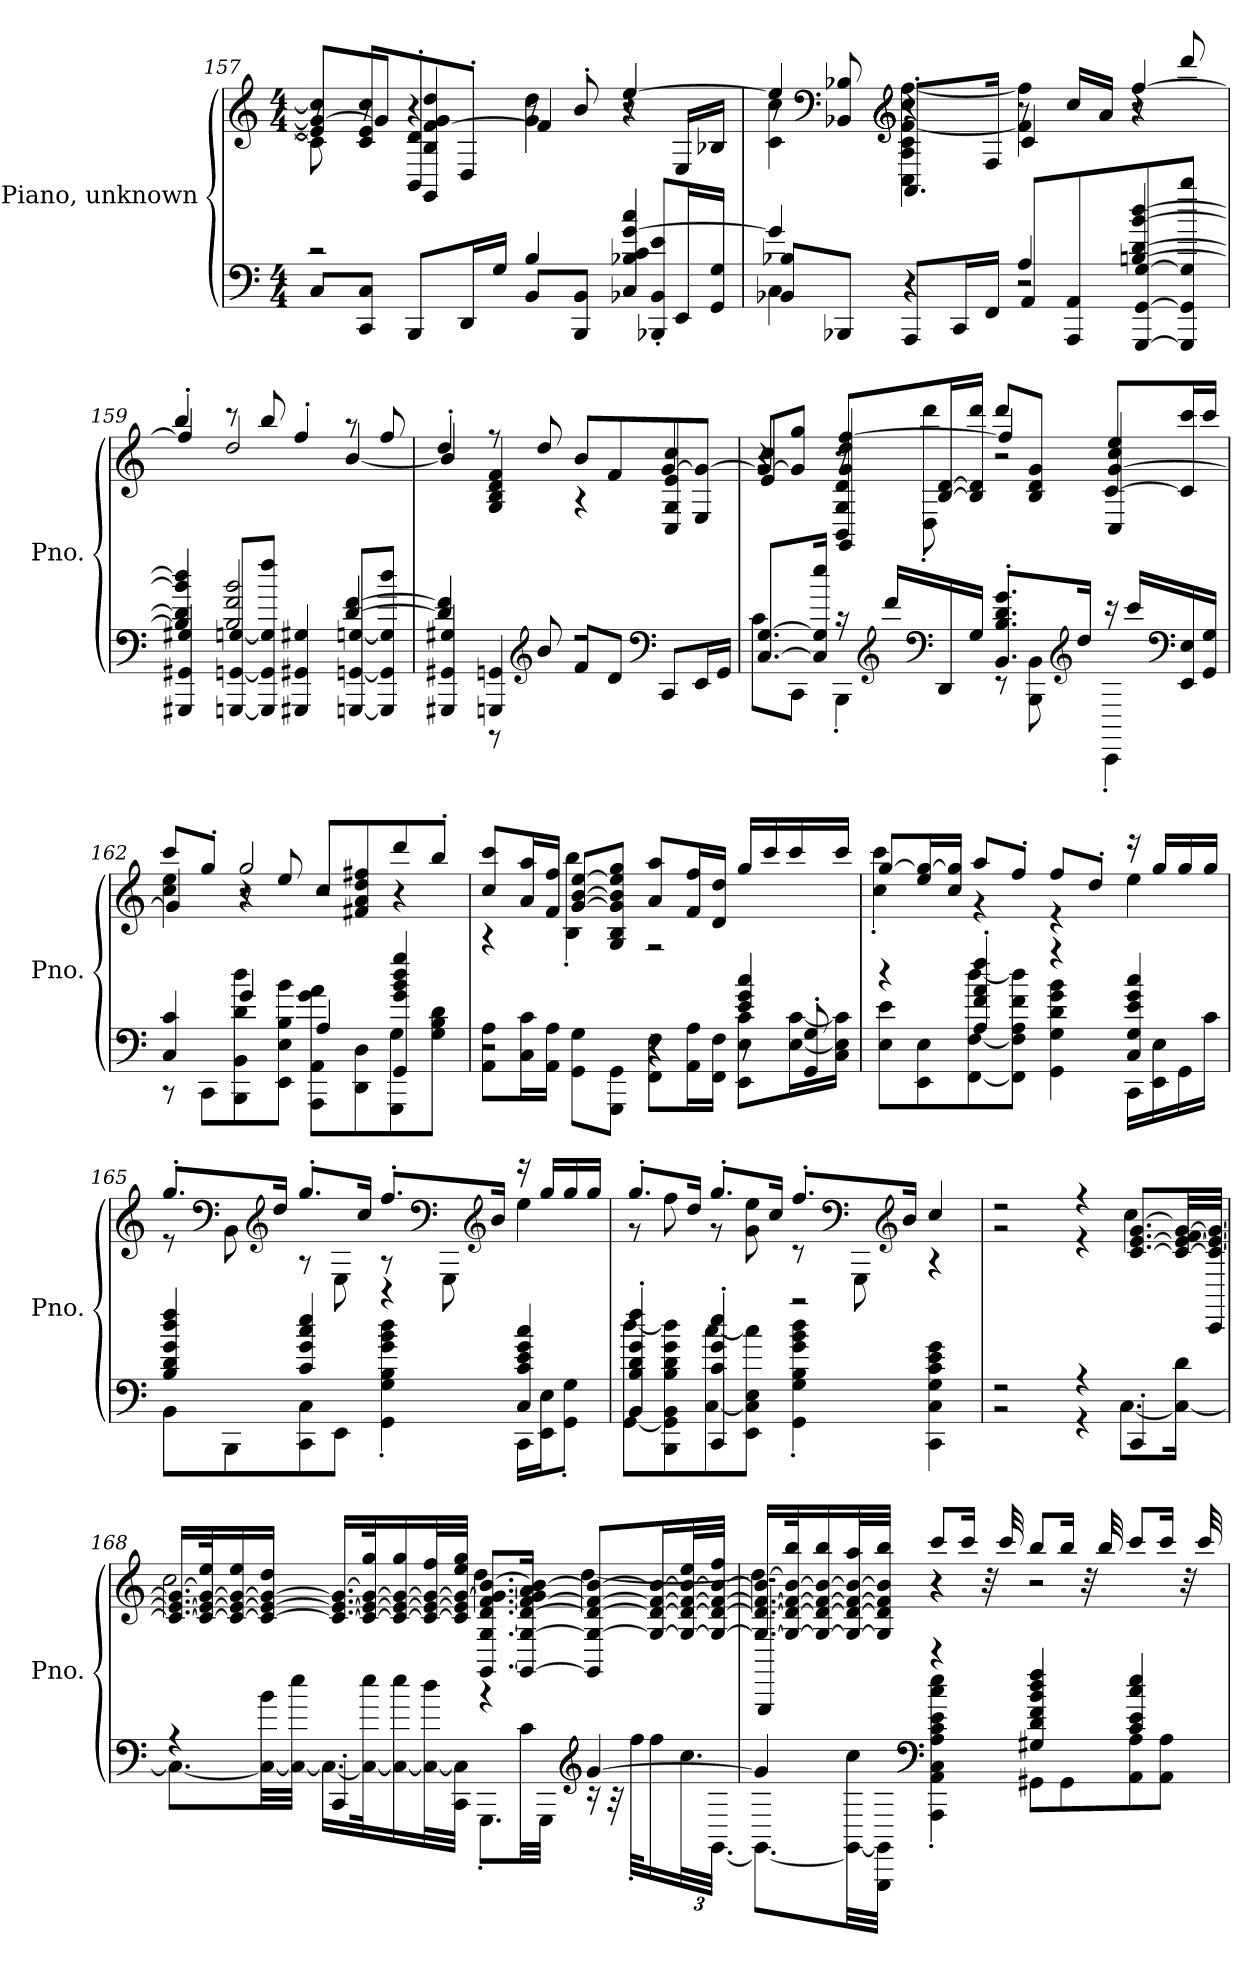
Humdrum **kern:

**kern	**kern
*part1	*part1
*staff2	*staff1
*I"Piano, unknown	*
*I'Pno.	*
!!LO:LB:g=z
*clefF4	*clefG2
*k[]	*k[]
*M4/4	*M4/4
=157	=157
*^	*^
*	*	*	*^
2r	8C/L	8r	8c\]	8e/] 8g/_ 8cc/]L
.	8CC/ 8C/J	8c/ 8e/ 8cc/L	8r	8g/J]
.	8BBB/L	8BB/' 8d/'	4r	4GG/ 4B/ [4f/ 4g/ 4dd/
.	16DD/L	8D'/J	.	.
.	16G/JJ	.	.	.
4B/	8BB/L	8r	4g\ 4dd\	4f/]
.	8BBB/ 8BB/J	8b'/	.	.
4C/ 4B-X/ 4c/ [4g/ 4cc/	8BBB-X/' 8BB-X/' 8e/'L	8r	4r	[4ee/
.	16EE/L	16E/LL	.	.
.	16GG/ 16G/JJ	16B-X/JJ	.	.
=158	=158	=158	=158	=158
*	*^	*	*	*
4g/]	4C\	8BB-X/ 8B-X/L	8r	4c\ 4cc\	4ee/]
*	*	*	*clefF4	*	*
.	.	8BBB-X/J	8BB-X/ 8B-X/	.	.
*	*	*	*clefG2	*	*
4r	4r	8AAA/L	8.AA'/L	4C\ 4A\ 4c\ [4f\ 4cc\ [4ff\	4r
.	.	16CC/L	.	.	.
.	.	16FF/JJ	16F/Jk	.	.
4A/	2r	8AA/L	8r	4f\] 4ff\]	4c/
.	.	8AAA/ 8AA/	16cc/LL	.	.
.	.	.	16a/JJ	.	.
[4Bn/ [4d/ [4b/ [4dd/	.	[8GGG/ [8GG/ [8G/	8r	4r	[4ff/
.	.	8GGG/] 8GG/] 8G/] 8bb/J	8ddd/	.	.
*	*v	*v	*	*	*
*	*	*	*v	*v
=159	=159	=159	=159
4B/] 4d/] 4b/] 4dd/]	4GGG#X/ 4GG#X/ 4G#X/	4bb'/	4ff/]
2B/ 2f/ 2b/	[8GGGn/ [8GGn/ [8Gn/L	8r	2dd/
.	8GGG/] 8GG/] 8G/] 8ff/J	8bb/	.
.	4GGG#X/ 4GG#X/ 4G#X/	4ff'/	.
[4d/ [4f/	[8GGGn/ [8GGn/ [8Gn/L	8r	[4b/
.	8GGG/] 8GG/] 8G/] 8dd/J	8ff/	.
!!LO:LB:g=z	!!
=160	=160	=160	=160
4d/] 4f/]	4GGG#X/ 4GG#X/ 4G#X/	4dd'/	4b/]
4GGGn/ 4GGn/	8r	8r	4G/ 4B/ 4d/ 4f/
*clefG2	*	*	*
.	8b/	8dd/	.
2r	8f/L	8b/L	4r
.	8d/J	8f/	.
*clefF4	*	*	*
.	8CC/L	[8g/	4C/ 4G/ 4e/ 4cc/
.	16EE/L	8E/ 8g/_J	.
.	16GG/JJ	.	.
=161	=161	=161	=161
*	*	*	*^
[8.C/ [8.G/L	8c\L	8g/L_	4r	4e/ 4cc/
.	8CC\J	8g/] 8gg/J	.	.
16C/] 16G/] 16ee/Jk	.	.	.	.
16r	4BBB'\	8BB/ 8G/ 8d/L	8r	4GG/ 4g/ 4dd/ [4ff/
*clefG2	*	*	*	*
16ddd/LL	.	.	.	.
*clefF4	*	*	*	*
16DD/	.	[16B/ [16d/L	8D\' 8ddd\'	.
16G/JJ	.	16B/] 16d/] 16ddd/JJ	.	.
8.BB/' 8.B/' 8.d/' 8.g/'L	8r	8ddd/L	2r	4ff/]
.	8BBB\ 8BB\	8B/ 8d/ 8g/J	.	.
*clefG2	*	*	*	*
16dd/Jk	.	.	.	.
16r	4CC'\	[8c/L	.	4C/ [4g/ 4cc/ 4ee/
16ccc/LL	.	.	.	.
*clefF4	*	*	*	*
16EE/ 16E/	.	16c/] 16ccc/L	.	.
16GG/ 16G/JJ	.	16ccc/JJ	.	.
!!LO:LB:g=z	!!	!!
=162	=162	=162	=162	=162
4C/ 4c/	8r	8ccc/L	4cc\ 4ee\	4g/]
.	8CC\L	8gg'/J	.	.
4g/	8BBB\ 8BB\ 8d\ 8dd\	8r	4r	2gg/
.	8EE\ 8E\ 8B\ 8b\J	8ee/	.	.
4A/	8AAA\ 8AA\ 8g\ 8a\L	8cc/L	2r	.
.	8DD\ 8D\	8f#X/ 8a/ 8dd/ 8ff#X/	.	.
4GG/ 4g/ 4b/ 4dd/ 4gg/	8GGG\ 8G\	8ddd/	.	4r
.	8G\ 8B\ 8d\J	8bb'/J	.	.
*	*	*	*v	*v
=163	=163	=163	=163
*	*^	*	*
2r	8AA\ 8A\L	2r	8cc/ 8ccc/L	4r
.	16C\ 16c\L	.	16a/ 16aa/L	.
.	16AA\ 16A\JJ	.	16f/ 16ff/JJ	.
.	8GG\ 8G\L	.	[8g/ [8b/ [8ee/L	4B\' 4bb\'
.	8GGG\ 8GG\J	.	8G/ 8B/ 8g/] 8b/] 8ee/] 8gg/J	.
4r	8FF\ 8F\L	4r	8a/ 8aa/L	2r
.	16AA\ 16A\L	.	16f/ 16ff/L	.
.	16FF\ 16F\JJ	.	16d/ 16dd/JJ	.
4e/ 4g/ 4cc/	8EE\ 8E\ 8c\L	8r	16gg/LL	.
.	.	.	16ccc/	.
.	[16E\ [16c\L	8GG/' 8G/'	16ccc/	.
.	16C\ 16E\] 16c\]JJ	.	16ccc/JJ	.
*	*v	*v	*	*
=164	=164	=164	=164
4r	8E\ 8e\L	[8gg/L	4cc\' 4ccc\'
.	8EE\ 8E\	16ee/ 16gg/_L	.
.	.	16cc/ 16gg/]JJ	.
4A/' 4f/' 4a/' 4ff/'	[8FF\ [8F\ [8dd\	8aa/L	4r
.	8FF\] 8F\] 8A\ 8f\ 8dd\]J	8ff'/J	.
4r	4GG\ 4G\ 4d\ 4g\ 4b\	8ff/L	4r
.	.	8dd'/J	.
4C/ 4G/ 4e/ 4g/ 4cc/	16CC\LL	16r	4ee\
.	16EE\ 16E\	16gg/LL	.
.	16GG\	16gg/	.
.	16c\JJ	16gg/JJ	.
!!LO:LB:g=z	!!
=165	=165	=165	=165
4B/ 4d/ 4g/ 4dd/ 4ff/	8BB\L	8.gg'/L	8r
*	*	*clefF4	*
.	8BBB\	.	8BB\
*	*	*clefG2	*
.	.	16dd/Jk	.
4c/ 4g/ 4cc/ 4ee/	8CC\ 8C\	8.gg'/L	8r
.	8EE\J	.	8E\
.	.	16cc/Jk	.
4r	4GG\' 4G\' 4B\' 4g\' 4b\' 4dd\'	8.ff'/L	8r
*	*	*clefF4	*
.	.	.	8GGG\
*	*	*clefG2	*
.	.	16b/Jk	.
4C/ 4c/ 4e/ 4g/ 4cc/	16CC\LL	16r	4ee\
.	16EE\ 16E\J	16gg/LL	.
.	8GG\' 8G\'J	16gg/	.
.	.	16gg/JJ	.
=166	=166	=166	=166
4BB/' 4B/' 4d/' 4g/' 4ff/'	[8GG\ [8dd\L	8.gg'/L	8r
.	8BBB\ 8GG\] 8BB\ 8B\ 8d\ 8g\ 8dd\]	.	8ff\
.	.	16dd/Jk	.
4CC/' 4c/' 4g/' 4ee/'	[8C\ [8cc\	8.gg'/L	8r
.	8EE\ 8C\] 8E\ 8cc\]J	.	8g\ 8ee\
.	.	16cc/Jk	.
2r	4GG\' 4G\' 4B\' 4g\' 4b\' 4dd\'	8.ff'/L	8r
*	*	*clefF4	*
.	.	.	8GGG\
*	*	*clefG2	*
.	.	16b/Jk	.
.	4CC\ 4C\ 4G\ 4c\ 4e\ 4g\	4cc/	4r
=167	=167	=167	=167
2r	2r	2r	2r
4r	4r	4r	4r
4CC'/	[8.C\L	[8.c/ [8.e/ [8.g/L	4cc\
.	16C\_ 16d\Jk	32c/_ 32e/_ 32f/ 32g/_LL	.
.	.	32CC/ 32c/_ 32e/_ 32g/_JJJ	.
!!LO:PB:g=z	!!
=168	=168	=168	=168
4r	8.C\L_	16.c/_ 16.e/_ 16.g/_LL	2cc\
.	.	32c/_ 32e/_ 32g/_ 32ee/K	.
.	.	16c/_ 16e/_ 16g/_ 16ee/	.
.	32C\_ 32b\LL	16c/_ 16e/_ 16g/_ 16dd/JJ	.
.	32C\_ 32ee\JJJ	.	.
4CC'/	16.C\LL_	16.c/_ 16.e/_ 16.g/_LL	.
.	32C\_ 32ee\K	32c/_ 32e/_ 32g/_ 32gg/K	.
.	16C\_ 16ee\	16c/_ 16e/_ 16g/_ 16gg/	.
.	32C\_ 32dd\L	32c/_ 32e/_ 32g/_ 32ff/L	.
.	32CC\ 32C\]JJJ	32c/] 32e/] 32g/_ 32ee/ 32gg/JJJ	.
4r	8.GGG'\L	[8.GG/ [8.G/ [8.d/ [8.f/ 8.g/_ [8.b/L	4dd\
.	32c\LL	16GG/_ 16G/_ 16d/_ 16f/_ 16g/] 16a/ 16b/_Jk	.
.	32GGG\JJJ	.	.
*clefG2	*	*	*
[4g/	16r	8GG/] 8G/_ 8d/_ 8f/_ 8b/_L	[4dd\
.	32r	.	.
.	32ff'\KLL	.	.
.	16ff\	16G/_ 16d/_ 16f/_ 16b/_L	.
*	*Xbrackettup	*	*
.	48.cc\L	32G/_ 32d/_ 32f/_ 32b/_ 32ee/L	.
.	[48.GG\JJJ	32G/_ 32d/_ 32f/_ 32b/_ 32ff/JJJ	.
!!LO:LB:g=z
=169	=169	=169	=169
*	*	*	*^
4g/]	8.GG\L_	16.G/_ 16.d/_ 16.f/_ 16.b/_LL	4dd\]	4GGG'/
.	.	32G/_ 32d/_ 32f/_ 32b/_ 32bb/K	.	.
.	.	16G/_ 16d/_ 16f/_ 16b/_ 16bb/	.	.
.	32GG\_ 32cc\LL	32G/_ 32d/_ 32f/_ 32b/_ 32aa/L	.	.
.	32GGG\ 32GG\]JJJ	32G/] 32d/] 32f/] 32b/] 32bb/JJJ	.	.
*clefF4	*	*	*	*
4r	4AAA\' 4AA\' 4C\' 4A\' 4c\' 4e\' 4cc\' 4ee\'	8ccc/L	4r	4r
.	.	16ccc/Jk	.	.
.	.	32r	.	.
.	.	32ccc/	.	.
4G#X/ 4d/ 4f/ 4b/ 4dd/ 4ff/	8GG#X\L	8bb/L	2r	2r
.	8GG#\	16bb/Jk	.	.
.	.	32r	.	.
.	.	32bb/	.	.
4c/ 4e/ 4cc/ 4ee/	8AA\ 8A\	8ccc/L	.	.
.	8AA\ 8A\J	16ccc/Jk	.	.
.	.	32r	.	.
.	.	32ccc/	.	.
*v	*v	*	*	*
*	*v	*v	*v
=	=
*-	*-
